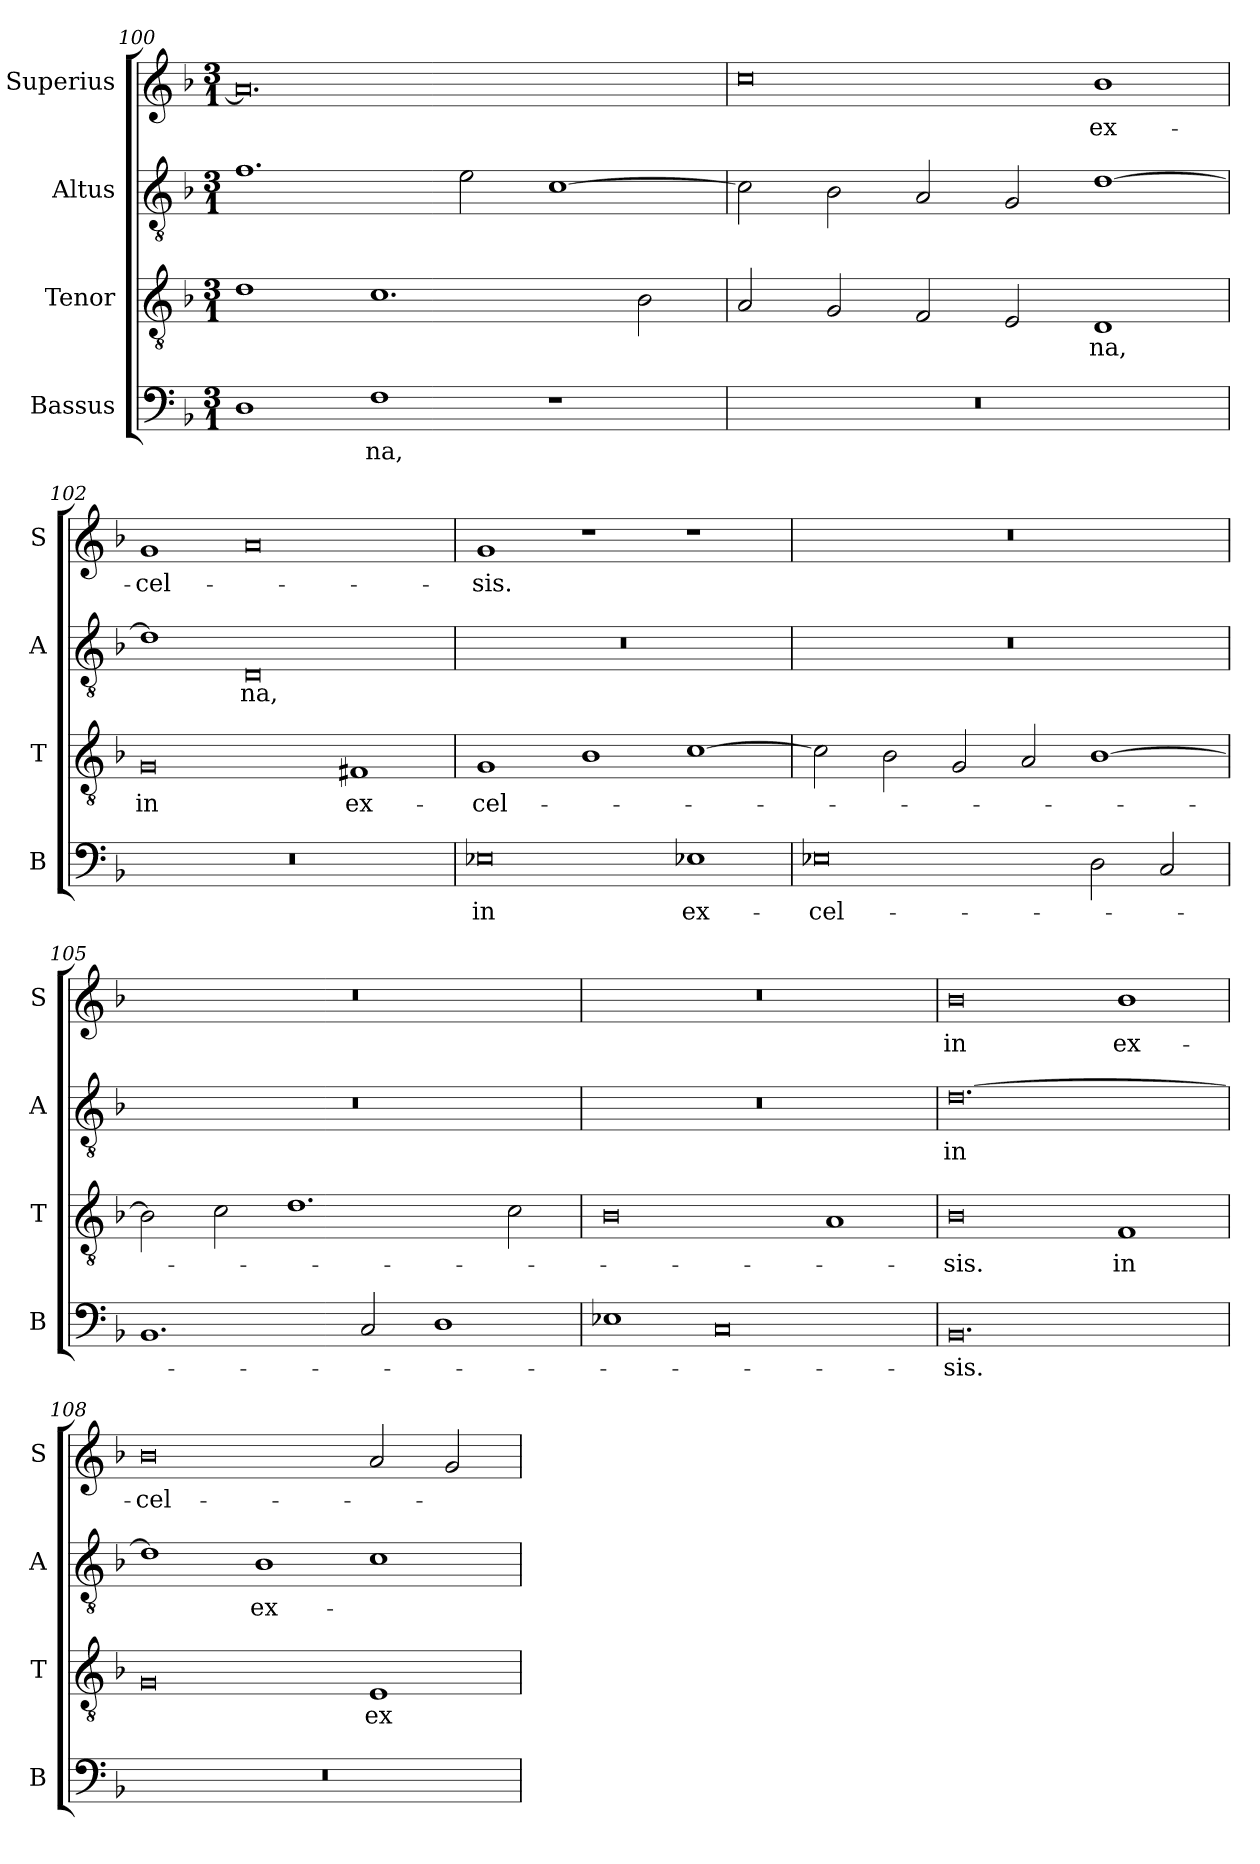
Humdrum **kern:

**kern	**text	**kern	**text	**kern	**text	**kern	**text
*part4	*part4	*part3	*part3	*part2	*part2	*part1	*part1
*staff4	*staff4	*staff3	*staff3	*staff2	*staff2	*staff1	*staff1
*I"Bassus	*	*I"Tenor	*	*I"Altus	*	*I"Superius	*
*I'B	*	*I'T	*	*I'A	*	*I'S	*
*clefF4	*	*clefGv2	*	*clefGv2	*	*clefG2	*
*k[b-]	*	*k[b-]	*	*k[b-]	*	*k[b-]	*
*M3/1	*	*M3/1	*	*M3/1	*	*M3/1	*
=100	=100	=100	=100	=100	=100	=100	=100
1D	.	1d	.	1.f	.	0.a]	.
1F	-na,	1.c	.	.	.	.	.
.	.	.	.	2e\	.	.	.
1r	.	.	.	[1c	.	.	.
.	.	2B-\	.	.	.	.	.
=101	=101	=101	=101	=101	=101	=101	=101
0.r	.	2A/	.	2c\]	.	0cc	.
.	.	2G/	.	2B-\	.	.	.
.	.	2F/	.	2A/	.	.	.
.	.	2E/	.	2G/	.	.	.
.	.	1D	-na,	[1d	.	1b-	ex-
=102	=102	=102	=102	=102	=102	=102	=102
0.r	.	0G	in	1d]	.	1g	-cel-
.	.	.	.	0D	-na,	0a	.
.	.	1F#X	ex-	.	.	.	.
=103	=103	=103	=103	=103	=103	=103	=103
0E-X	in	1G	-cel-	0.r	.	1g	-sis.
.	.	1B-	.	.	.	1r	.
1E-X	ex-	[1c	.	.	.	1r	.
=104	=104	=104	=104	=104	=104	=104	=104
0E-X	-cel-	2c\]	.	0.r	.	0.r	.
.	.	2B-\	.	.	.	.	.
.	.	2G/	.	.	.	.	.
.	.	2A/	.	.	.	.	.
2D\	.	[1B-	.	.	.	.	.
2C/	.	.	.	.	.	.	.
=105	=105	=105	=105	=105	=105	=105	=105
1.BB-	.	2B-\]	.	0.r	.	0.r	.
.	.	2c\	.	.	.	.	.
.	.	1.d	.	.	.	.	.
2C/	.	.	.	.	.	.	.
1D	.	.	.	.	.	.	.
.	.	2c\	.	.	.	.	.
=106	=106	=106	=106	=106	=106	=106	=106
1E-X	.	0B-	.	0.r	.	0.r	.
0C	.	.	.	.	.	.	.
.	.	1A	.	.	.	.	.
=107	=107	=107	=107	=107	=107	=107	=107
0.BB-	-sis.	0B-	-sis.	[0.d	in	0b-	in
.	.	1F	in	.	.	1b-	ex-
=108	=108	=108	=108	=108	=108	=108	=108
0.r	.	0G	.	1d]	.	0b-	-cel-
.	.	.	.	1B-	ex-	.	.
.	.	1E	ex-	1c	.	2a/	.
.	.	.	.	.	.	2g/	.
=	=	=	=	=	=	=	=
*-	*-	*-	*-	*-	*-	*-	*-
